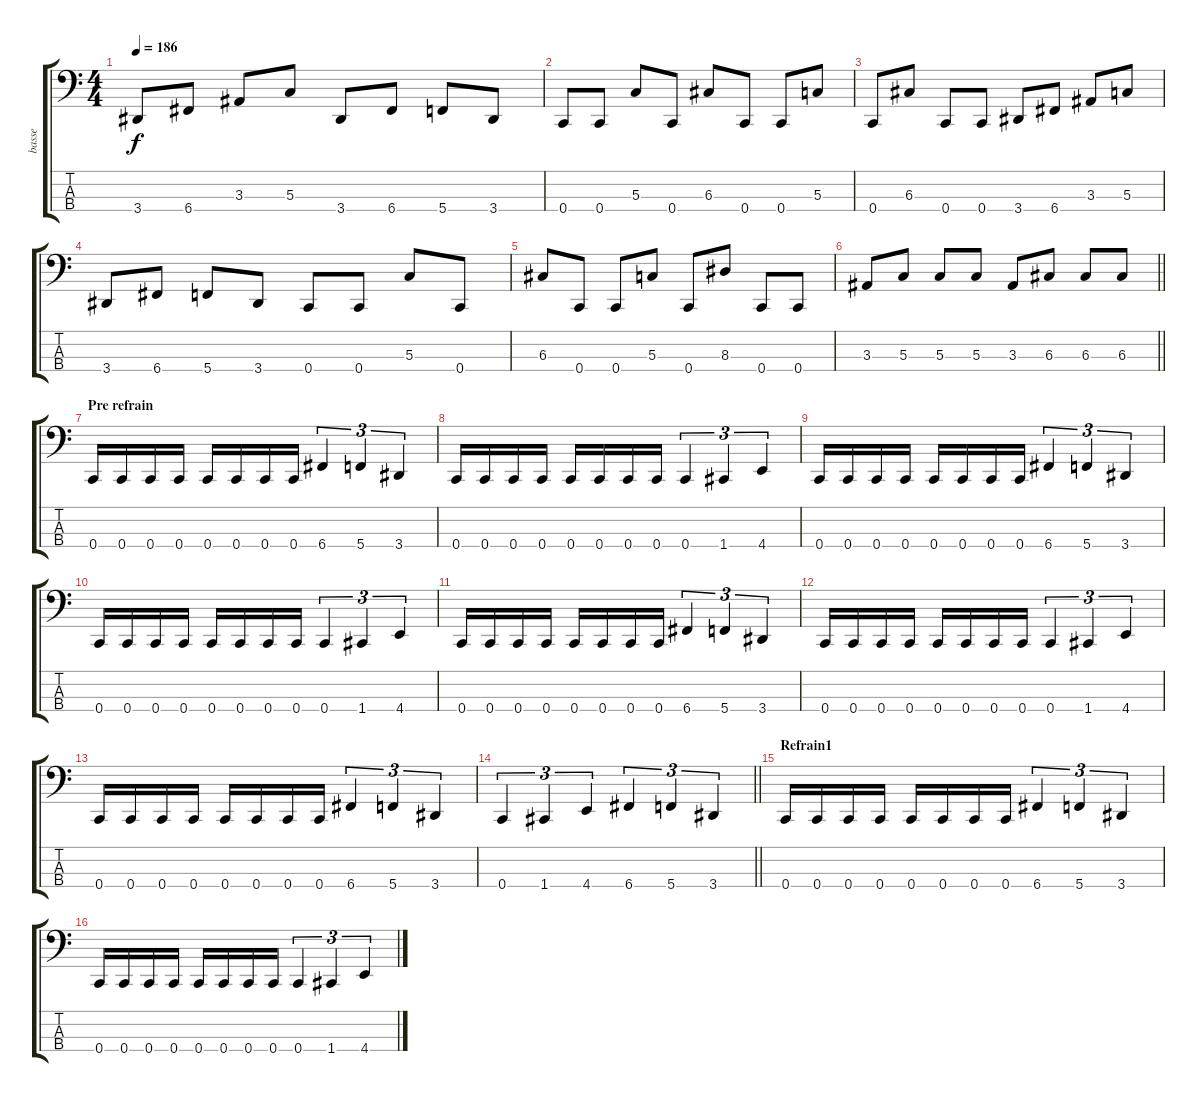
\track ("basse" "basse") {instrument electricbassfinger}
\staff {score tabs}
\tuning (F2 C2 G1 C1) {hide}
\ts (4 4)
\tempo 186
\clef f4
\ks c
3.4.8{dy f} 6.4.8 3.3.8 5.3.8 3.4.8 6.4.8 5.4.8 3.4.8 |
0.4.8 0.4.8 5.3.8 0.4.8 6.3.8 0.4.8 0.4.8 5.3.8 |
0.4.8 6.3.8 0.4.8 0.4.8 3.4.8 6.4.8 3.3.8 5.3.8 |
3.4.8 6.4.8 5.4.8 3.4.8 0.4.8 0.4.8 5.3.8 0.4.8 |
6.3.8 0.4.8 0.4.8 5.3.8 0.4.8 8.3.8 0.4.8 0.4.8 |
\barLineRight lightlight
3.3.8 5.3.8 5.3.8 5.3.8 3.3.8 6.3.8 6.3.8 6.3.8 |
\section ("" "Pre refrain")
0.4.16 0.4.16 0.4.16 0.4.16 0.4.16 0.4.16 0.4.16 0.4.16 6.4.4{tu (3 2)} 5.4.4{tu (3 2)} 3.4.4{tu (3 2)} |
0.4.16 0.4.16 0.4.16 0.4.16 0.4.16 0.4.16 0.4.16 0.4.16 0.4.4{tu (3 2)} 1.4.4{tu (3 2)} 4.4.4{tu (3 2)} |
0.4.16 0.4.16 0.4.16 0.4.16 0.4.16 0.4.16 0.4.16 0.4.16 6.4.4{tu (3 2)} 5.4.4{tu (3 2)} 3.4.4{tu (3 2)} |
0.4.16 0.4.16 0.4.16 0.4.16 0.4.16 0.4.16 0.4.16 0.4.16 0.4.4{tu (3 2)} 1.4.4{tu (3 2)} 4.4.4{tu (3 2)} |
0.4.16 0.4.16 0.4.16 0.4.16 0.4.16 0.4.16 0.4.16 0.4.16 6.4.4{tu (3 2)} 5.4.4{tu (3 2)} 3.4.4{tu (3 2)} |
0.4.16 0.4.16 0.4.16 0.4.16 0.4.16 0.4.16 0.4.16 0.4.16 0.4.4{tu (3 2)} 1.4.4{tu (3 2)} 4.4.4{tu (3 2)} |
0.4.16 0.4.16 0.4.16 0.4.16 0.4.16 0.4.16 0.4.16 0.4.16 6.4.4{tu (3 2)} 5.4.4{tu (3 2)} 3.4.4{tu (3 2)} |
\barLineRight lightlight
0.4.4{tu (3 2)} 1.4.4{tu (3 2)} 4.4.4{tu (3 2)} 6.4.4{tu (3 2)} 5.4.4{tu (3 2)} 3.4.4{tu (3 2)} |
\section ("" "Refrain1")
0.4.16 0.4.16 0.4.16 0.4.16 0.4.16 0.4.16 0.4.16 0.4.16 6.4.4{tu (3 2)} 5.4.4{tu (3 2)} 3.4.4{tu (3 2)} |
0.4.16 0.4.16 0.4.16 0.4.16 0.4.16 0.4.16 0.4.16 0.4.16 0.4.4{tu (3 2)} 1.4.4{tu (3 2)} 4.4.4{tu (3 2)}
